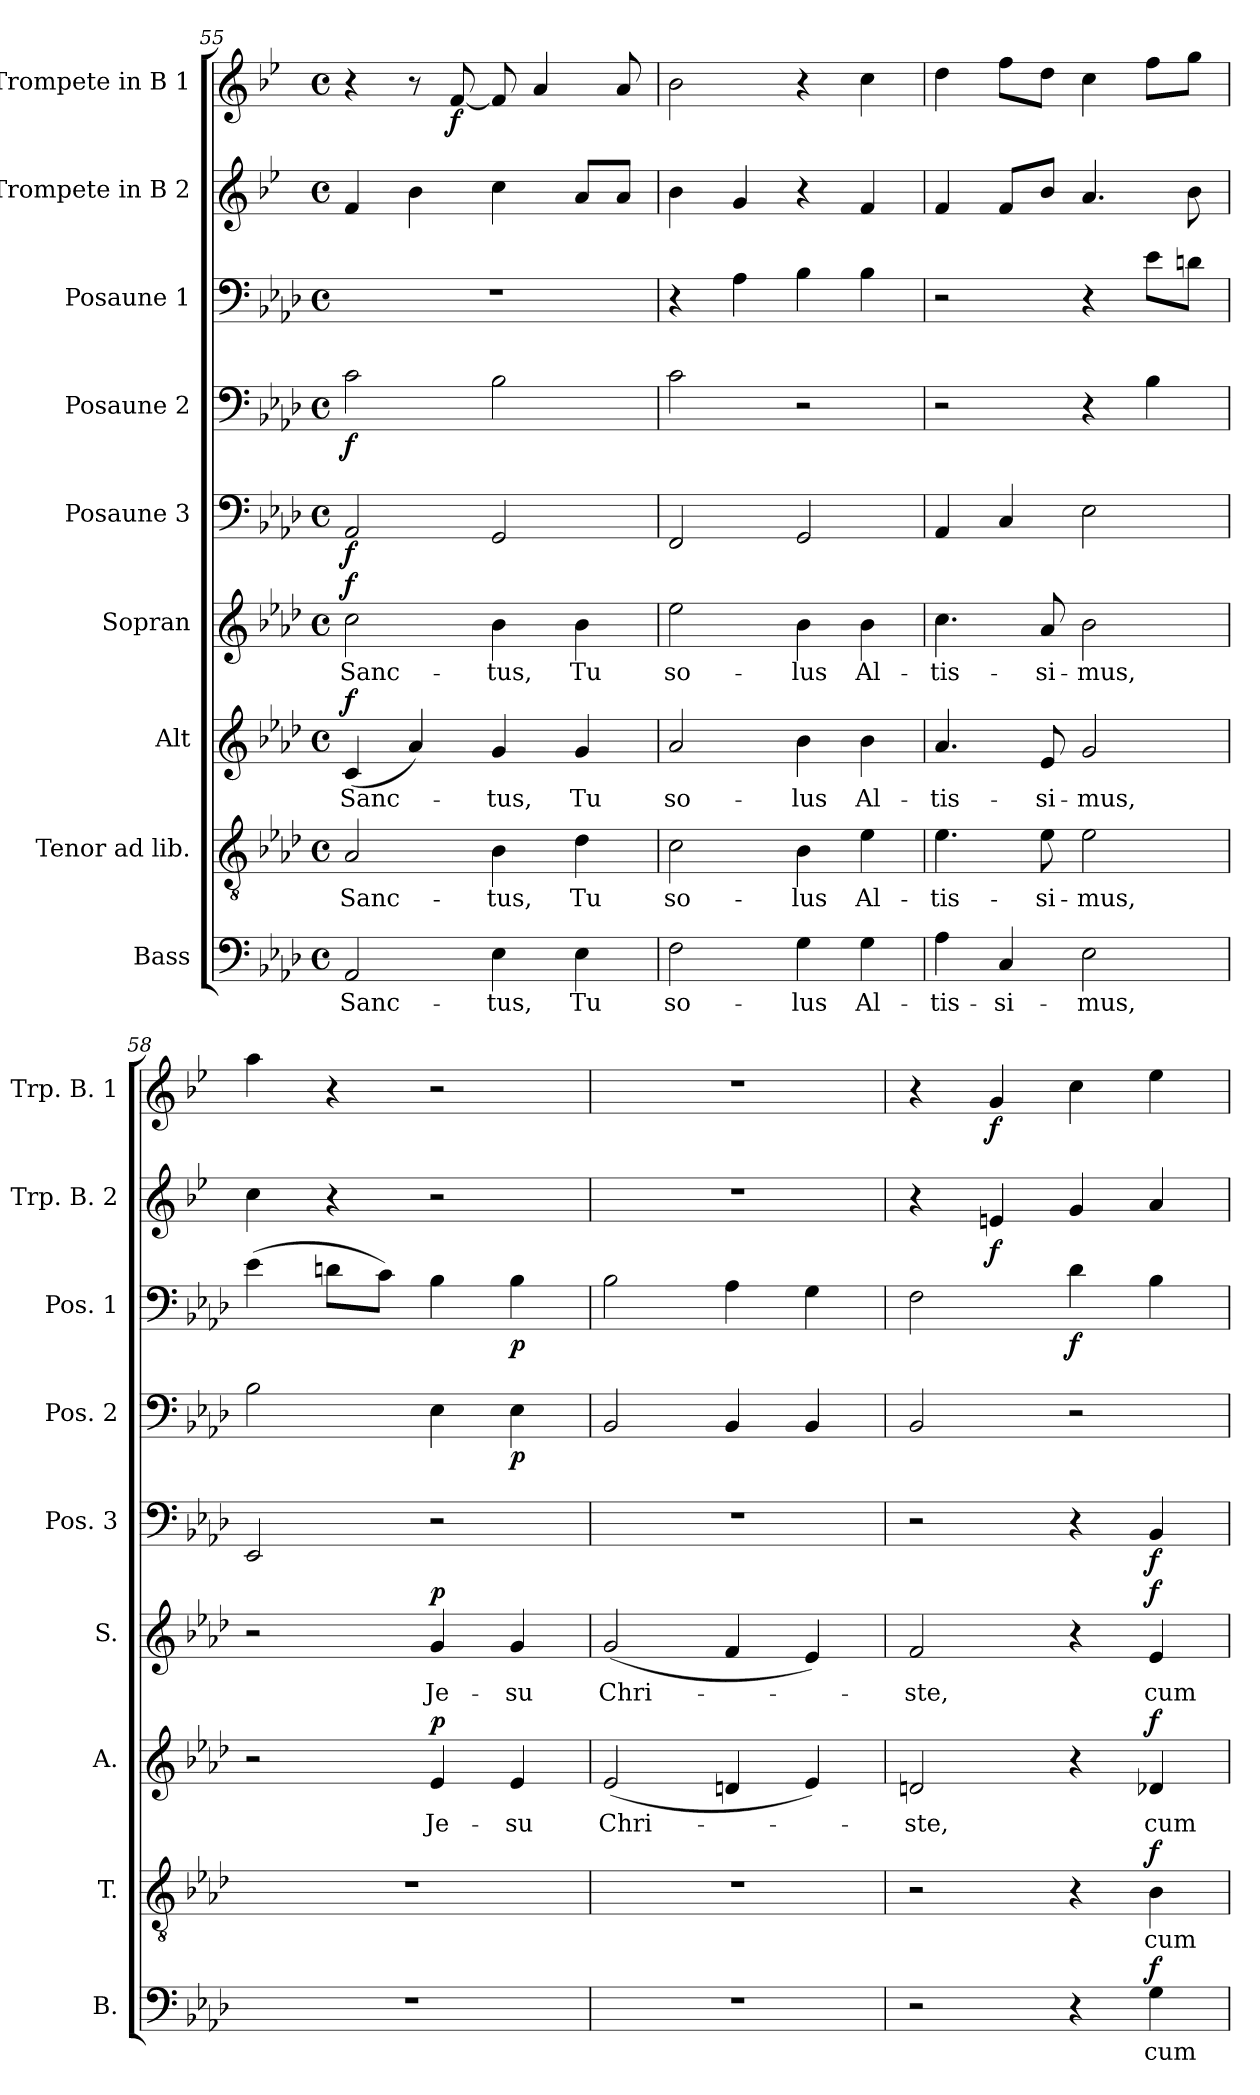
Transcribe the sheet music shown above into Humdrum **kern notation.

**kern	**text	**dynam	**kern	**text	**dynam	**kern	**text	**dynam	**kern	**text	**dynam	**kern	**dynam	**kern	**dynam	**kern	**dynam	**kern	**dynam	**kern	**dynam
*part9	*part9	*part9	*part8	*part8	*part8	*part7	*part7	*part7	*part6	*part6	*part6	*part5	*part5	*part4	*part4	*part3	*part3	*part2	*part2	*part1	*part1
*staff9	*staff9	*staff9	*staff8	*staff8	*staff8	*staff7	*staff7	*staff7	*staff6	*staff6	*staff6	*staff5	*staff5	*staff4	*staff4	*staff3	*staff3	*staff2	*staff2	*staff1	*staff1
*I"Bass	*	*	*I"Tenor ad lib.	*	*	*I"Alt	*	*	*I"Sopran	*	*	*I"Posaune 3	*	*I"Posaune 2	*	*I"Posaune 1	*	*I"Trompete in B 2	*	*I"Trompete in B 1	*
*I'B.	*	*	*I'T.	*	*	*I'A.	*	*	*I'S.	*	*	*I'Pos. 3	*	*I'Pos. 2	*	*I'Pos. 1	*	*I'Trp. B. 2	*	*I'Trp. B. 1	*
*clefF4	*	*	*clefGv2	*	*	*clefG2	*	*	*clefG2	*	*	*clefF4	*	*clefF4	*	*clefF4	*	*clefG2	*	*clefG2	*
*	*	*	*	*	*	*	*	*	*	*	*	*	*	*	*	*	*	*ITrd1c2	*	*ITrd1c2	*
*k[b-e-a-d-]	*	*	*k[b-e-a-d-]	*	*	*k[b-e-a-d-]	*	*	*k[b-e-a-d-]	*	*	*k[b-e-a-d-]	*	*k[b-e-a-d-]	*	*k[b-e-a-d-]	*	*k[b-e-a-d-]	*	*k[b-e-a-d-]	*
*A-:	*	*	*A-:	*	*	*A-:	*	*	*A-:	*	*	*A-:	*	*A-:	*	*A-:	*	*A-:	*	*A-:	*
*M4/4	*	*	*M4/4	*	*	*M4/4	*	*	*M4/4	*	*	*M4/4	*	*M4/4	*	*M4/4	*	*M4/4	*	*M4/4	*
*met(c)	*	*	*met(c)	*	*	*met(c)	*	*	*met(c)	*	*	*met(c)	*	*met(c)	*	*met(c)	*	*met(c)	*	*met(c)	*
=55	=55	=55	=55	=55	=55	=55	=55	=55	=55	=55	=55	=55	=55	=55	=55	=55	=55	=55	=55	=55	=55
!	!LO:LY:b	!	!	!LO:LY:b	!	!	!LO:LY:b	!LO:DY:a	!	!LO:LY:b	!LO:DY:a	!	!LO:DY:b	!	!LO:DY:b	!	!	!	!	!	!
2AA-/	Sanc-	.	2A-/	Sanc-	.	(<4c/	Sanc-	f	2cc\	Sanc-	f	2AA-/	f	2c\	f	1r	.	4e-/	.	4r	.
.	.	.	.	.	.	4a-/)	.	.	.	.	.	.	.	.	.	.	.	4a-\	.	8r	.
!	!	!	!	!	!	!	!	!	!	!	!	!	!	!	!	!	!	!	!	!	!LO:DY:b
.	.	.	.	.	.	.	.	.	.	.	.	.	.	.	.	.	.	.	.	[8e-/	f
!	!LO:LY:b	!	!	!LO:LY:b	!	!	!LO:LY:b	!	!	!LO:LY:b	!	!	!	!	!	!	!	!	!	!	!
4E-\	-tus,	.	4B-\	-tus,	.	4g/	-tus,	.	4b-\	-tus,	.	2GG/	.	2B-\	.	.	.	4b-\	.	8e-/]	.
.	.	.	.	.	.	.	.	.	.	.	.	.	.	.	.	.	.	.	.	4g/	.
!	!LO:LY:b	!	!	!LO:LY:b	!	!	!LO:LY:b	!	!	!LO:LY:b	!	!	!	!	!	!	!	!	!	!	!
4E-\	Tu	.	4d-\	Tu	.	4g/	Tu	.	4b-\	Tu	.	.	.	.	.	.	.	8g/L	.	.	.
.	.	.	.	.	.	.	.	.	.	.	.	.	.	.	.	.	.	8g/J	.	8g/	.
=56	=56	=56	=56	=56	=56	=56	=56	=56	=56	=56	=56	=56	=56	=56	=56	=56	=56	=56	=56	=56	=56
!	!LO:LY:b	!	!	!LO:LY:b	!	!	!LO:LY:b	!	!	!LO:LY:b	!	!	!	!	!	!	!	!	!	!	!
2F\	so-	.	2c\	so-	.	2a-/	so-	.	2ee-\	so-	.	2FF/	.	2c\	.	4r	.	4a-\	.	2a-\	.
.	.	.	.	.	.	.	.	.	.	.	.	.	.	.	.	4A-\	.	4f/	.	.	.
!	!LO:LY:b	!	!	!LO:LY:b	!	!	!LO:LY:b	!	!	!LO:LY:b	!	!	!	!	!	!	!	!	!	!	!
4G\	-lus	.	4B-\	-lus	.	4b-\	-lus	.	4b-\	-lus	.	2GG/	.	2r	.	4B-\	.	4r	.	4r	.
!	!LO:LY:b	!	!	!LO:LY:b	!	!	!LO:LY:b	!	!	!LO:LY:b	!	!	!	!	!	!	!	!	!	!	!
4G\	Al-	.	4e-\	Al-	.	4b-\	Al-	.	4b-\	Al-	.	.	.	.	.	4B-\	.	4e-/	.	4b-\	.
=57	=57	=57	=57	=57	=57	=57	=57	=57	=57	=57	=57	=57	=57	=57	=57	=57	=57	=57	=57	=57	=57
!	!LO:LY:b	!	!	!LO:LY:b	!	!	!LO:LY:b	!	!	!LO:LY:b	!	!	!	!	!	!	!	!	!	!	!
4A-\	-tis-	.	4.e-\	-tis-	.	4.a-/	-tis-	.	4.cc\	-tis-	.	4AA-/	.	2r	.	2r	.	4e-/	.	4cc\	.
!	!LO:LY:b	!	!	!	!	!	!	!	!	!	!	!	!	!	!	!	!	!	!	!	!
4C/	-si-	.	.	.	.	.	.	.	.	.	.	4C/	.	.	.	.	.	8e-/L	.	8ee-\L	.
!	!	!	!	!LO:LY:b	!	!	!LO:LY:b	!	!	!LO:LY:b	!	!	!	!	!	!	!	!	!	!	!
.	.	.	8e-\	-si-	.	8e-/	-si-	.	8a-/	-si-	.	.	.	.	.	.	.	8a-/J	.	8cc\J	.
!	!LO:LY:b	!	!	!LO:LY:b	!	!	!LO:LY:b	!	!	!LO:LY:b	!	!	!	!	!	!	!	!	!	!	!
2E-\	-mus,	.	2e-\	-mus,	.	2g/	-mus,	.	2b-\	-mus,	.	2E-\	.	4r	.	4r	.	4.g/	.	4b-\	.
.	.	.	.	.	.	.	.	.	.	.	.	.	.	4B-\	.	8e-\L	.	.	.	8ee-\L	.
.	.	.	.	.	.	.	.	.	.	.	.	.	.	.	.	8dn\J	.	8a-\	.	8ff\J	.
=58	=58	=58	=58	=58	=58	=58	=58	=58	=58	=58	=58	=58	=58	=58	=58	=58	=58	=58	=58	=58	=58
1r	.	.	1r	.	.	2r	.	.	2r	.	.	2EE-/	.	2B-\	.	(>4e-\	.	4b-\	.	4gg\	.
.	.	.	.	.	.	.	.	.	.	.	.	.	.	.	.	8dn\L	.	4r	.	4r	.
.	.	.	.	.	.	.	.	.	.	.	.	.	.	.	.	8c\J)	.	.	.	.	.
!	!	!	!	!	!	!	!LO:LY:b	!LO:DY:a	!	!LO:LY:b	!LO:DY:a	!	!	!	!	!	!	!	!	!	!
.	.	.	.	.	.	4e-/	Je-	p	4g/	Je-	p	2r	.	4E-\	.	4B-\	.	2r	.	2r	.
!	!	!	!	!	!	!	!LO:LY:b	!	!	!LO:LY:b	!	!	!	!	!LO:DY:b	!	!LO:DY:b	!	!	!	!
.	.	.	.	.	.	4e-/	-su	.	4g/	-su	.	.	.	4E-\	p	4B-\	p	.	.	.	.
!!LO:PB:g=z
=59	=59	=59	=59	=59	=59	=59	=59	=59	=59	=59	=59	=59	=59	=59	=59	=59	=59	=59	=59	=59	=59
!	!	!	!	!	!	!	!LO:LY:b	!	!	!LO:LY:b	!	!	!	!	!	!	!	!	!	!	!
1r	.	.	1r	.	.	(<2e-/	Chri-	.	(<2g/	Chri-	.	1r	.	2BB-/	.	2B-\	.	1r	.	1r	.
.	.	.	.	.	.	4dn/	.	.	4f/	.	.	.	.	4BB-/	.	4A-\	.	.	.	.	.
.	.	.	.	.	.	4e-/)	.	.	4e-/)	.	.	.	.	4BB-/	.	4G\	.	.	.	.	.
=60	=60	=60	=60	=60	=60	=60	=60	=60	=60	=60	=60	=60	=60	=60	=60	=60	=60	=60	=60	=60	=60
!	!	!	!	!	!	!	!LO:LY:b	!	!	!LO:LY:b	!	!	!	!	!	!	!	!	!	!	!
2r	.	.	2r	.	.	2dn/	-ste,	.	2f/	-ste,	.	2r	.	2BB-/	.	2F\	.	4r	.	4r	.
!	!	!	!	!	!	!	!	!	!	!	!	!	!	!	!	!	!	!	!LO:DY:b	!	!LO:DY:b
.	.	.	.	.	.	.	.	.	.	.	.	.	.	.	.	.	.	4dn/	f	4f/	f
!	!	!	!	!	!	!	!	!	!	!	!	!	!	!	!	!	!LO:DY:b	!	!	!	!
4r	.	.	4r	.	.	4r	.	.	4r	.	.	4r	.	2r	.	4d-\	f	4f/	.	4b-\	.
!	!LO:LY:b	!LO:DY:a	!	!LO:LY:b	!LO:DY:a	!	!LO:LY:b	!LO:DY:a	!	!LO:LY:b	!LO:DY:a	!	!LO:DY:b	!	!	!	!	!	!	!	!
4G\	cum	f	4B-\	cum	f	4d-X/	cum	f	4e-/	cum	f	4BB-/	f	.	.	4B-\	.	4g/	.	4dd-\	.
=	=	=	=	=	=	=	=	=	=	=	=	=	=	=	=	=	=	=	=	=	=
*-	*-	*-	*-	*-	*-	*-	*-	*-	*-	*-	*-	*-	*-	*-	*-	*-	*-	*-	*-	*-	*-
